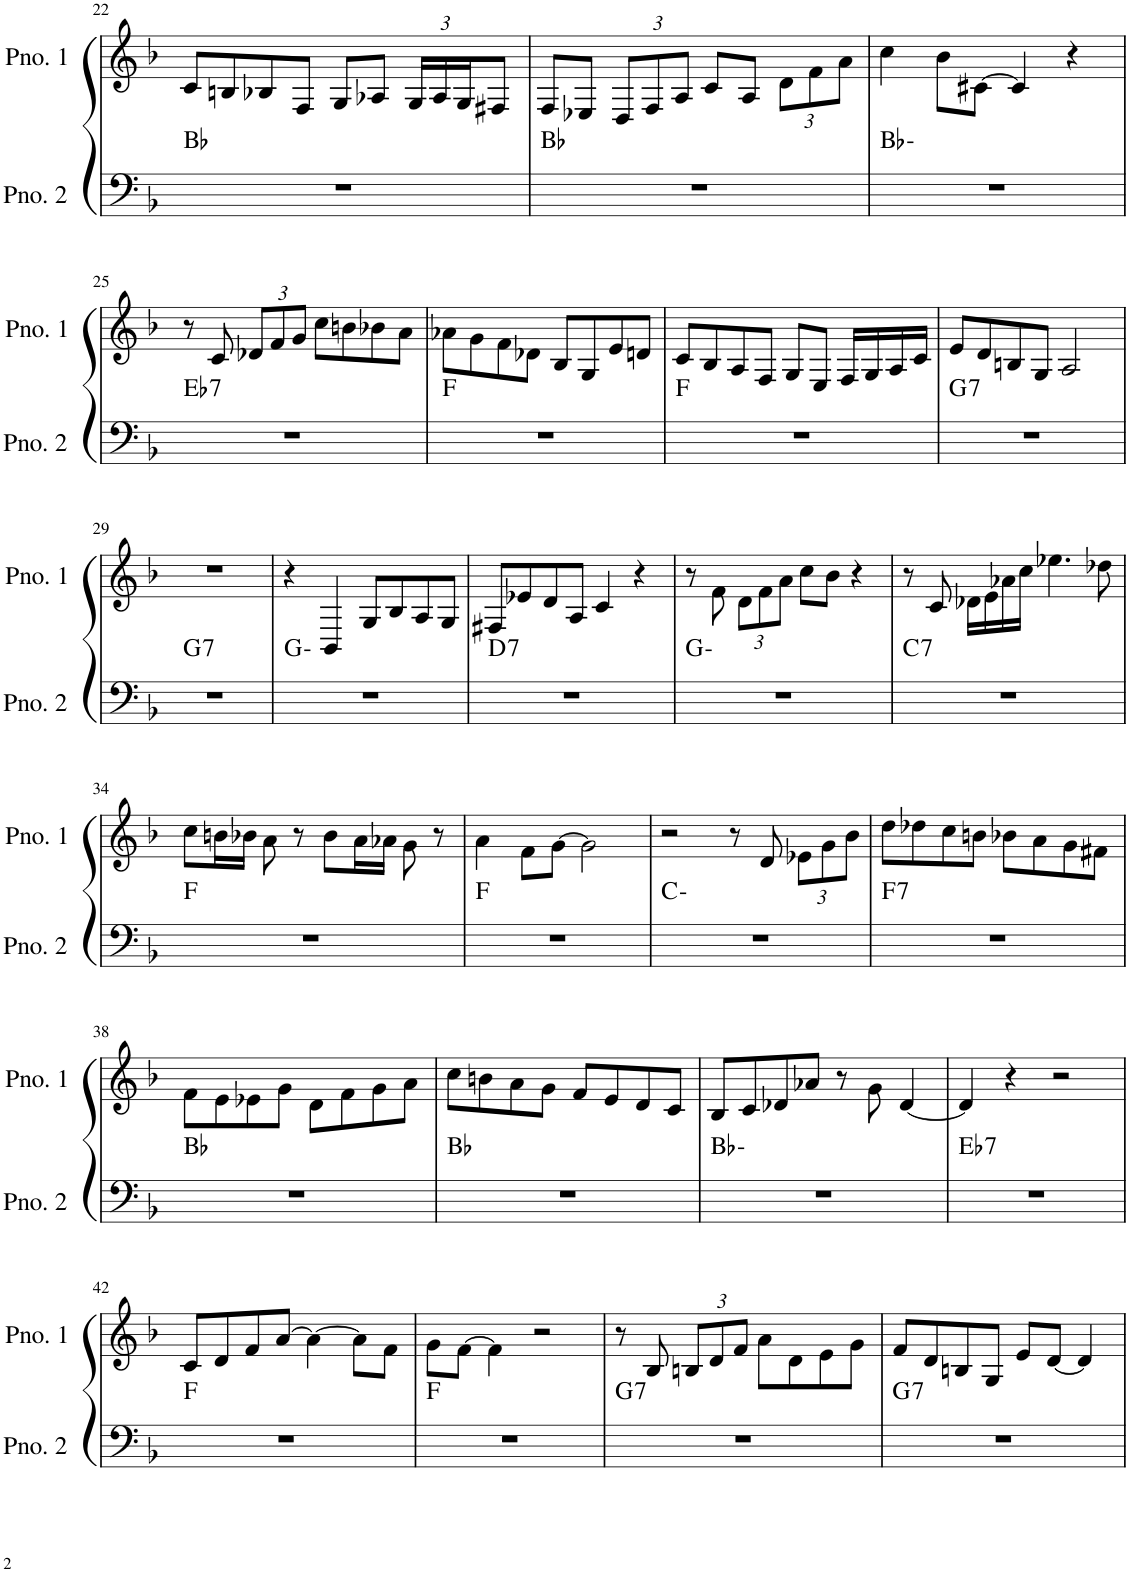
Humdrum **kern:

**kern	**harte	**kern
*part2	*part2	*part1
*staff2	*	*staff1
*I"ピアノ 2	*	*I"ピアノ 1
!!LO:PB:g=z
*clefF4	*	*clefG2
*k[b-]	*	*k[b-]
*M4/4	*	*M4/4
=22	=22	=22
1r	Bb:maj	8c/L
.	.	8Bn/
.	.	8B-X/
.	.	8F/J
.	.	8G/L
.	.	8A-X/J
*	*	*Xbrackettup
.	.	24G/LL
.	.	24A-/
.	.	24G/J
.	.	8F#X/J
=23	=23	=23
1r	Bb:maj	8F/L
.	.	8E-X/J
.	.	12D/L
.	.	12F/
.	.	12A/J
.	.	8c/L
.	.	8A/J
.	.	12d\L
.	.	12f\
.	.	12a\J
=24	=24	=24
1r	Bb:min	4cc\
.	.	8b-\L
.	.	[8c#X\J
.	.	4c#/]
.	.	4r
!!LO:LB:g=z
=25	=25	=25
!	!LO:H:kt=7	!
1r	Eb:7	8r
.	.	8c/
.	.	12d-X/L
.	.	12f/
.	.	12g/J
.	.	8cc\L
.	.	8bn\
.	.	8b-X\
.	.	8a\J
=26	=26	=26
1r	F:maj	8a-X\L
.	.	8g\
.	.	8f\
.	.	8d-X\J
.	.	8B-/L
.	.	8G/
.	.	8e/
.	.	8dn/J
=27	=27	=27
1r	F:maj	8c/L
.	.	8B-/
.	.	8A/
.	.	8F/J
.	.	8G/L
.	.	8E/J
.	.	16F/LL
.	.	16G/
.	.	16A/
.	.	16c/JJ
=28	=28	=28
!	!LO:H:kt=7	!
1r	G:7	8e/L
.	.	8d/
.	.	8Bn/
.	.	8G/J
.	.	2A/
!!LO:LB:g=z
=29	=29	=29
!	!LO:H:kt=7	!
1r	G:7	1r
=30	=30	=30
1r	G:min	4r
.	.	4BB-/
.	.	8G/L
.	.	8B-/
.	.	8A/
.	.	8G/J
=31	=31	=31
!	!LO:H:kt=7	!
1r	D:7	8F#X/L
.	.	8e-X/
.	.	8d/
.	.	8A/J
.	.	4c/
.	.	4r
=32	=32	=32
1r	G:min	8r
.	.	8f\
.	.	12d\L
.	.	12f\
.	.	12a\J
.	.	8cc\L
.	.	8b-\J
.	.	4r
=33	=33	=33
!	!LO:H:kt=7	!
1r	C:7	8r
.	.	8c/
.	.	16d-X\LL
.	.	16e\
.	.	16a-X\
.	.	16cc\JJ
.	.	4.ee-X\
.	.	8dd-X\
!!LO:LB:g=z
=34	=34	=34
1r	F:maj	8cc\L
.	.	16bn\L
.	.	16b-X\JJ
.	.	8a\
.	.	8r
.	.	8b-\L
.	.	16a\L
.	.	16a-X\JJ
.	.	8g\
.	.	8r
=35	=35	=35
1r	F:maj	4a\
.	.	8f\L
.	.	[8g\J
.	.	2g\]
=36	=36	=36
1r	C:min	2r
.	.	8r
.	.	8d/
.	.	12e-X\L
.	.	12g\
.	.	12b-\J
=37	=37	=37
!	!LO:H:kt=7	!
1r	F:7	8dd\L
.	.	8dd-X\
.	.	8cc\
.	.	8bn\J
.	.	8b-X\L
.	.	8a\
.	.	8g\
.	.	8f#X\J
!!LO:LB:g=z
=38	=38	=38
1r	Bb:maj	8f\L
.	.	8e\
.	.	8e-X\
.	.	8g\J
.	.	8d\L
.	.	8f\
.	.	8g\
.	.	8a\J
=39	=39	=39
1r	Bb:maj	8cc\L
.	.	8bn\
.	.	8a\
.	.	8g\J
.	.	8f/L
.	.	8e/
.	.	8d/
.	.	8c/J
=40	=40	=40
1r	Bb:min	8B-/L
.	.	8c/
.	.	8d-X/
.	.	8a-X/J
.	.	8r
.	.	8g\
.	.	[4d-/
=41	=41	=41
!	!LO:H:kt=7	!
1r	Eb:7	4d-/]
.	.	4r
.	.	2r
!!LO:LB:g=z
=42	=42	=42
1r	F:maj	8c/L
.	.	8d/
.	.	8f/
.	.	[8a/J
.	.	4a\_
.	.	8a\L]
.	.	8f\J
=43	=43	=43
1r	F:maj	8g\L
.	.	[8f\J
.	.	4f\]
.	.	2r
=44	=44	=44
!	!LO:H:kt=7	!
1r	G:7	8r
.	.	8B-/
.	.	12Bn/L
.	.	12d/
.	.	12f/J
.	.	8a\L
.	.	8d\
.	.	8e\
.	.	8g\J
=45	=45	=45
!	!LO:H:kt=7	!
1r	G:7	8f/L
.	.	8d/
.	.	8Bn/
.	.	8G/J
.	.	8e/L
.	.	[8d/J
.	.	4d/]
=	=	=
*-	*-	*-
